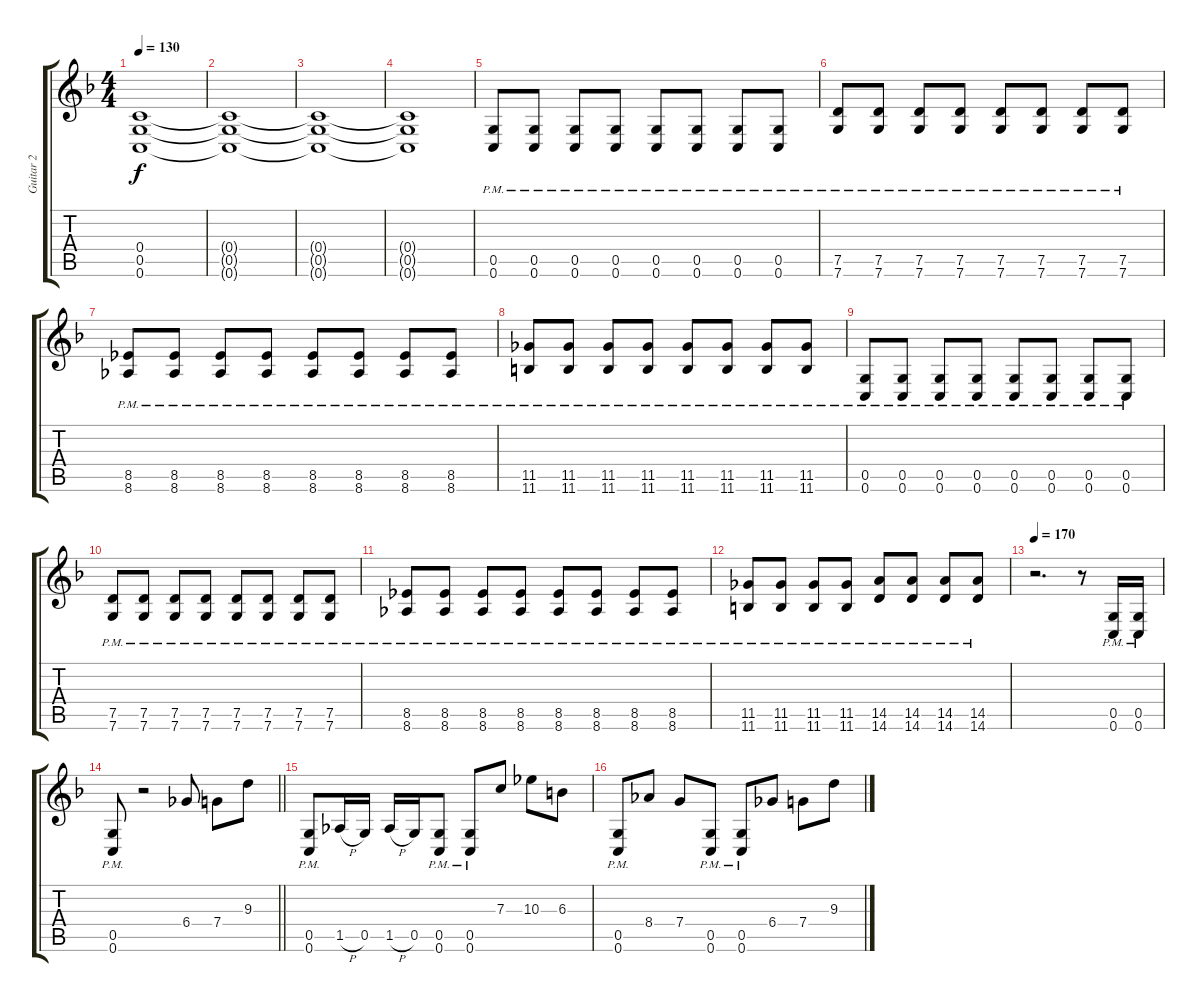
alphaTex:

\track ("Guitar 2" "Guitar 2") {instrument distortionguitar}
\staff {score tabs}
\tuning (D4 A3 F3 C3 G2 C2) {hide}
\ts (4 4)
\tempo 130
\clef g2
\ks f
(0.4{t} 0.5{t} 0.6{t}).1{dy f} |
(0.4{t} 0.5{t} 0.6{t}).1 |
(0.4{t} 0.5{t} 0.6{t}).1 |
(0.4{t} 0.5{t} 0.6{t}).1 |
(0.5{pm} 0.6{pm}).8 (0.5{pm} 0.6{pm}).8 (0.5{pm} 0.6{pm}).8 (0.5{pm} 0.6{pm}).8 (0.5{pm} 0.6{pm}).8 (0.5{pm} 0.6{pm}).8 (0.5{pm} 0.6{pm}).8 (0.5{pm} 0.6{pm}).8 |
(7.5{pm} 7.6{pm}).8 (7.5{pm} 7.6{pm}).8 (7.5{pm} 7.6{pm}).8 (7.5{pm} 7.6{pm}).8 (7.5{pm} 7.6{pm}).8 (7.5{pm} 7.6{pm}).8 (7.5{pm} 7.6{pm}).8 (7.5{pm} 7.6{pm}).8 |
(8.5{pm} 8.6{pm}).8 (8.5{pm} 8.6{pm}).8 (8.5{pm} 8.6{pm}).8 (8.5{pm} 8.6{pm}).8 (8.5{pm} 8.6{pm}).8 (8.5{pm} 8.6{pm}).8 (8.5{pm} 8.6{pm}).8 (8.5{pm} 8.6{pm}).8 |
(11.5{pm} 11.6{pm}).8 (11.5{pm} 11.6{pm}).8 (11.5{pm} 11.6{pm}).8 (11.5{pm} 11.6{pm}).8 (11.5{pm} 11.6{pm}).8 (11.5{pm} 11.6{pm}).8 (11.5{pm} 11.6{pm}).8 (11.5{pm} 11.6{pm}).8 |
(0.5{pm} 0.6{pm}).8 (0.5{pm} 0.6{pm}).8 (0.5{pm} 0.6{pm}).8 (0.5{pm} 0.6{pm}).8 (0.5{pm} 0.6{pm}).8 (0.5{pm} 0.6{pm}).8 (0.5{pm} 0.6{pm}).8 (0.5{pm} 0.6{pm}).8 |
(7.5{pm} 7.6{pm}).8 (7.5{pm} 7.6{pm}).8 (7.5{pm} 7.6{pm}).8 (7.5{pm} 7.6{pm}).8 (7.5{pm} 7.6{pm}).8 (7.5{pm} 7.6{pm}).8 (7.5{pm} 7.6{pm}).8 (7.5{pm} 7.6{pm}).8 |
(8.5{pm} 8.6{pm}).8 (8.5{pm} 8.6{pm}).8 (8.5{pm} 8.6{pm}).8 (8.5{pm} 8.6{pm}).8 (8.5{pm} 8.6{pm}).8 (8.5{pm} 8.6{pm}).8 (8.5{pm} 8.6{pm}).8 (8.5{pm} 8.6{pm}).8 |
(11.5{pm} 11.6{pm}).8 (11.5{pm} 11.6{pm}).8 (11.5{pm} 11.6{pm}).8 (11.5{pm} 11.6{pm}).8 (14.5{pm} 14.6{pm}).8 (14.5{pm} 14.6{pm}).8 (14.5{pm} 14.6{pm}).8 (14.5{pm} 14.6{pm}).8 |
\tempo 170
r.2{d} r.8 (0.5{pm} 0.6{pm}).16 (0.5{pm} 0.6{pm}).16 |
\barLineRight lightlight
(0.5{pm} 0.6{pm}).8 r.2 6.4.8 7.4.8 9.3.8 |
(0.5{pm} 0.6{pm}).8 1.5{h}.16 0.5.16 1.5{h}.16 0.5.16 (0.5{pm} 0.6{pm}).8 (0.5{pm} 0.6{pm}).8 7.3.8 10.3.8 6.3.8 |
(0.5{pm} 0.6{pm}).8 8.4.8 7.4.8 (0.5{pm} 0.6{pm}).8 (0.5{pm} 0.6{pm}).8 6.4.8 7.4.8 9.3.8
